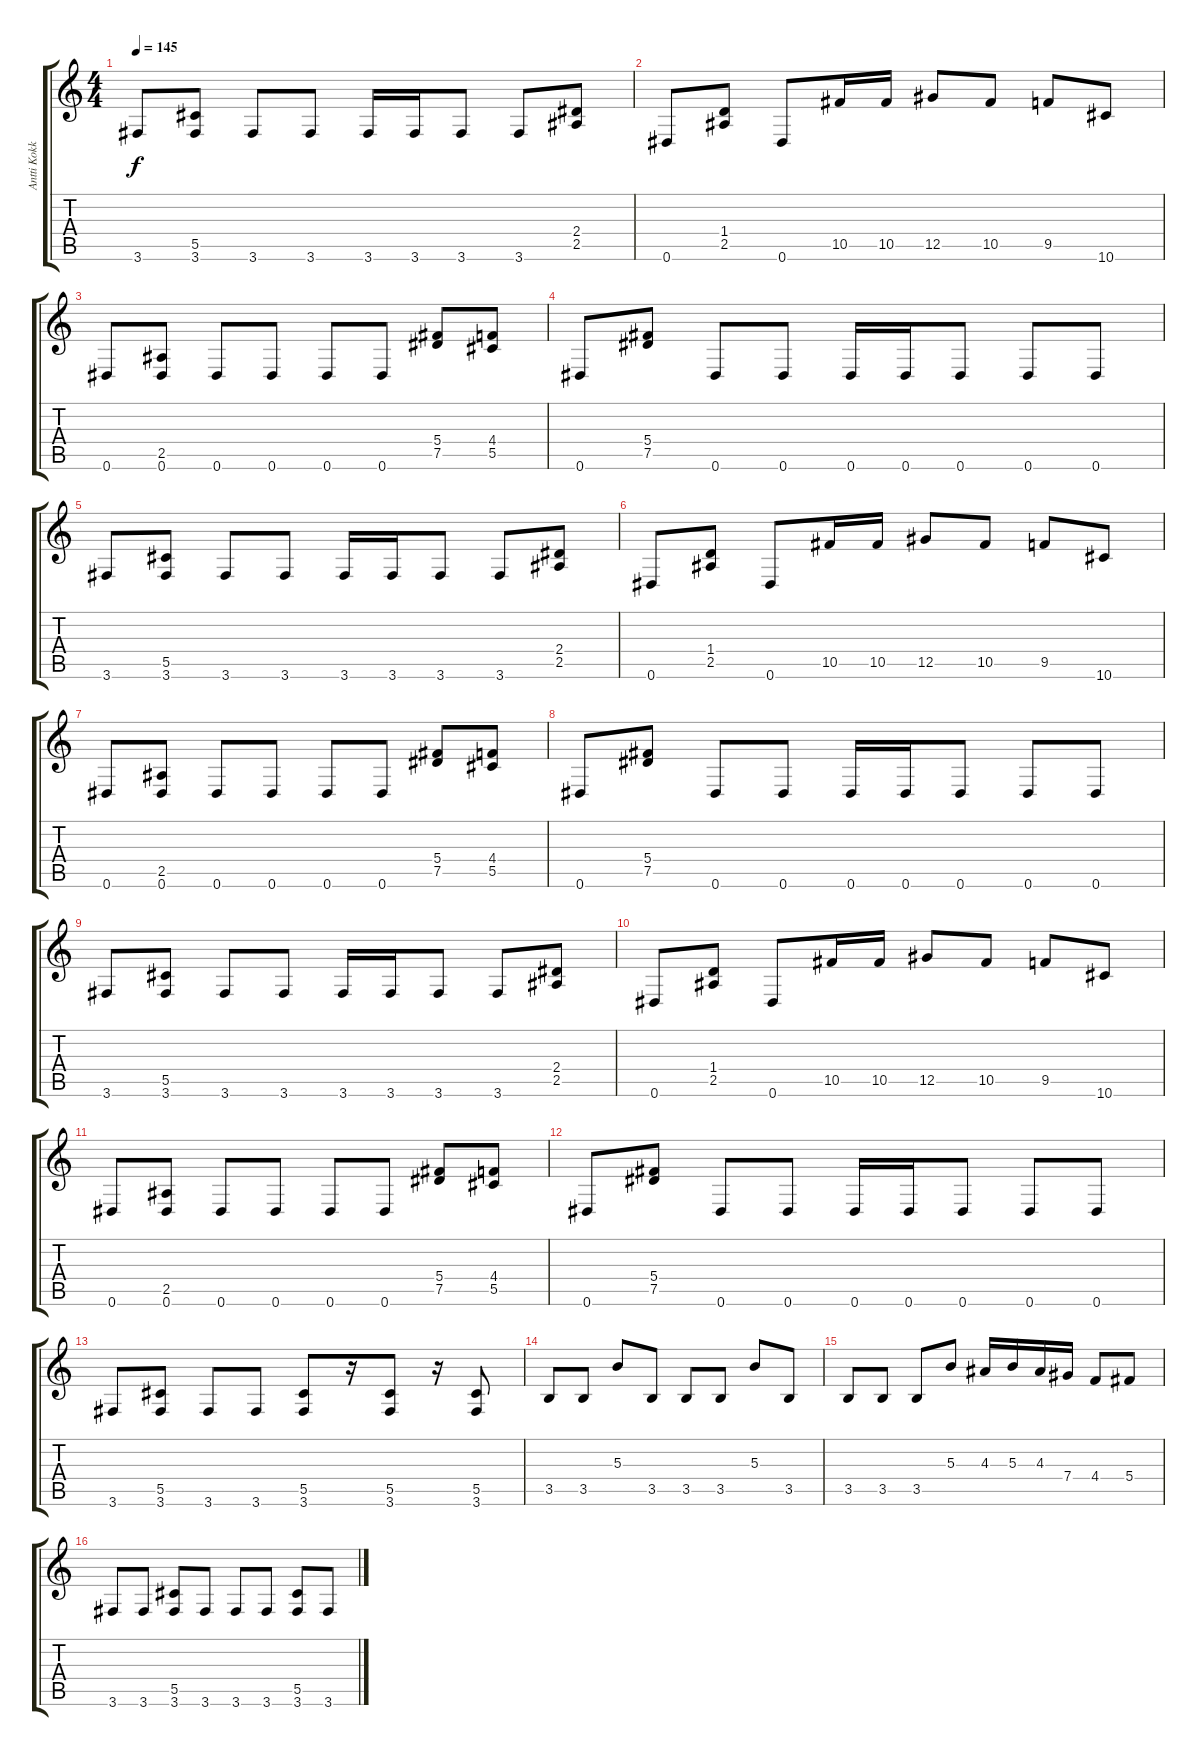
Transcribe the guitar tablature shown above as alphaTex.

\track ("Antti Kokko " "Antti Kokk") {instrument overdrivenguitar}
\staff {score tabs}
\tuning (Eb4 Bb3 Gb3 Db3 Ab2 Eb2) {hide}
\ts (4 4)
\tempo 145
\clef g2
\ks c
3.6.8{dy f} (5.5 3.6).8 3.6.8 3.6.8 3.6.16 3.6.16 3.6.8 3.6.8 (2.4 2.5).8 |
0.6.8 (1.4 2.5).8 0.6.8 10.5.16 10.5.16 12.5.8 10.5.8 9.5.8 10.6.8 |
0.6.8 (2.5 0.6).8 0.6.8 0.6.8 0.6.8 0.6.8 (5.4 7.5).8 (4.4 5.5).8 |
0.6.8 (5.4 7.5).8 0.6.8 0.6.8 0.6.16 0.6.16 0.6.8 0.6.8 0.6.8 |
3.6.8 (5.5 3.6).8 3.6.8 3.6.8 3.6.16 3.6.16 3.6.8 3.6.8 (2.4 2.5).8 |
0.6.8 (1.4 2.5).8 0.6.8 10.5.16 10.5.16 12.5.8 10.5.8 9.5.8 10.6.8 |
0.6.8 (2.5 0.6).8 0.6.8 0.6.8 0.6.8 0.6.8 (5.4 7.5).8 (4.4 5.5).8 |
0.6.8 (5.4 7.5).8 0.6.8 0.6.8 0.6.16 0.6.16 0.6.8 0.6.8 0.6.8 |
3.6.8 (5.5 3.6).8 3.6.8 3.6.8 3.6.16 3.6.16 3.6.8 3.6.8 (2.4 2.5).8 |
0.6.8 (1.4 2.5).8 0.6.8 10.5.16 10.5.16 12.5.8 10.5.8 9.5.8 10.6.8 |
0.6.8 (2.5 0.6).8 0.6.8 0.6.8 0.6.8 0.6.8 (5.4 7.5).8 (4.4 5.5).8 |
0.6.8 (5.4 7.5).8 0.6.8 0.6.8 0.6.16 0.6.16 0.6.8 0.6.8 0.6.8 |
3.6.8 (5.5 3.6).8 3.6.8 3.6.8 (5.5 3.6).8 r.16 (5.5 3.6).8 r.16 (5.5 3.6).8 |
3.5.8 3.5.8 5.3.8 3.5.8 3.5.8 3.5.8 5.3.8 3.5.8 |
3.5.8 3.5.8 3.5.8 5.3.8 4.3.16 5.3.16 4.3.16 7.4.16 4.4.8 5.4.8 |
3.6.8 3.6.8 (5.5 3.6).8 3.6.8 3.6.8 3.6.8 (5.5 3.6).8 3.6.8
